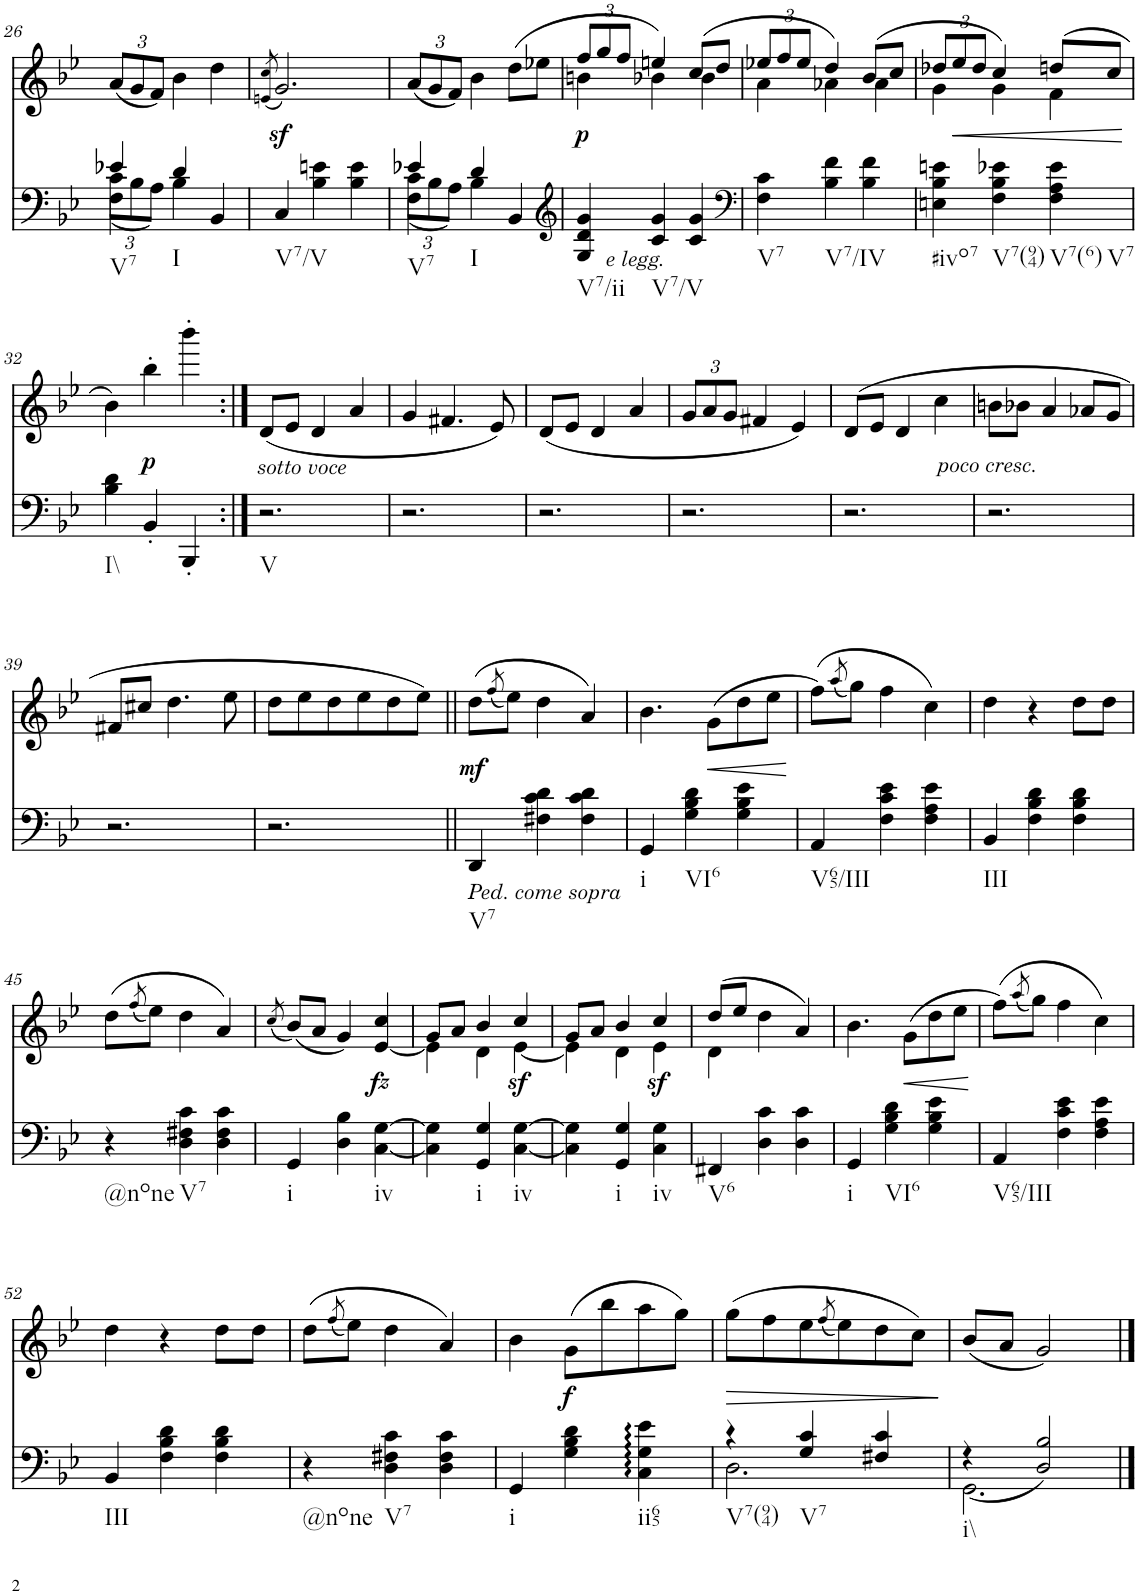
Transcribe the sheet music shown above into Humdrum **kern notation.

**kern	**kern	**dynam
*part2	*part1	*part1
*staff2	*staff1	*staff1
*I"piano	*I"piano	*
*I'Pno	*I'Pno	*
!!LO:PB:g=z
*clefF4	*clefG2	*
*k[b-e-]	*k[b-e-]	*
*g:	*g:	*
*M3/4	*M3/4	*
=26	=26	=26
*^	*	*
*	*Xbrackettup	*Xbrackettup	*
*	*^	*	*
!LO:TX:b:t=V7	!	!	!	!
4F\	(12c\L	4e-X/	(12a/L	.
.	12B-\	.	12g/	.
.	12A\J)	.	12f/J)	.
!LO:TX:b:t=I	!	!	!	!
4d/	4B-\	2ryy	4b-\	.
4BB-/	4ryy	.	4dd\	.
*v	*v	*v	*	*
=27	=27	=27
.	(8qen/ 8qcc/	.
!LO:TX:b:t=V7/V	!	!
4C/	2.gz</)	.
4B-\ 4en\	.	.
4B-\ 4e\	.	.
=28	=28	=28
*^	*	*
*	*^	*	*
!LO:TX:b:t=V7	!	!	!	!
4F\	(12c\L	4e-X/	(12a/L	.
.	12B-\	.	12g/	.
.	12A\J)	.	12f/J)	.
!LO:TX:b:t=I	!	!	!	!
4d/	4B-\	2ryy	4b-\	.
4BB-/	4ryy	.	(8dd\L	.
.	.	.	8ee-X\J	.
*v	*v	*v	*	*
=29	=29	=29
*clefG2	*	*
*	*^	*
!LO:TX:b:i:t=e legg.	!	!	!
!LO:TX:b:t=V7/ii	!	!	!
!	!	!	!LO:DY:b
4G/ 4d/ 4g/	12ff/L	4bn\	p
.	12gg/	.	.
.	12ff/J	.	.
!LO:TX:b:t=V7/V	!	!	!
4c/ 4g/	4een/)	4b-X\	.
4c/ 4g/	(8cc/L	4b-\	.
.	8dd/J	.	.
=30	=30	=30	=30
*clefF4	*	*	*
!LO:TX:b:t=V7	!	!	!
4F\ 4c\	12ee-X/L	4a\	.
.	12ff/	.	.
.	12ee-/J	.	.
!LO:TX:b:t=V7/IV	!	!	!
4B-\ 4f\	4dd/)	4a-X\	.
4B-\ 4f\	(8b-/L	4a-\	.
.	8cc/J	.	.
=31	=31	=31	=31
!LO:TX:b:t=#ivo7	!	!	!
4En\ 4B-\ 4en\	12dd-X/L	4g\	.
!	!	!	!LO:HP:b
.	12ee-/	.	<
.	12dd-/J	.	.
!LO:TX:b:t=V7(94)	!	!	!
4F\ 4B-\ 4e-X\	4cc/)	4g\	.
!LO:TX:b:t=V7(6)	!	!	!
!LO:TX:b:t=V7	!	!	!
4F\ 4A\ 4e-\	(8ddn/L	4f\	.
.	8cc/J	.	.
*	*v	*v	*
.	.	[
!!LO:LB:g=z
=32	=32	=32
!LO:TX:b:t=I\\	!	!
4B-\ 4d\	4b-\)	.
!	!	!LO:DY:b
4BB-'/	4bb-'\	p
4BBB-'/	4bbb-'\	.
=33:|!	=33:|!	=33:|!
!	!LO:TX:b:i:t=sotto voce	!
!LO:TX:b:t=V	!	!
2.r	(8d/L	.
.	8e-/J	.
.	4d/	.
.	4a/	.
=34	=34	=34
2.r	4g/	.
.	4.f#X/	.
.	8e-/)	.
=35	=35	=35
2.r	(8d/L	.
.	8e-/J	.
.	4d/	.
.	4a/	.
=36	=36	=36
2.r	12g/L	.
.	12a/	.
.	12g/J	.
.	4f#X/	.
.	4e-/)	.
=37	=37	=37
2.r	(8d/L	.
.	8e-/J	.
.	4d/	.
!	!LO:TX:b:i:t=poco cresc.	!
.	4cc\	.
=38	=38	=38
2.r	8bn\L	.
.	8b-X\J	.
.	4a/	.
.	8a-X/L	.
.	8g/J	.
!!LO:LB:g=z
=39	=39	=39
2.r	8f#X/L	.
.	8cc#X/J	.
.	4.dd\	.
.	8ee-\	.
=40	=40	=40
2.r	8dd\L	.
.	8ee-\	.
.	8dd\	.
.	8ee-\	.
.	8dd\	.
.	8ee-\J)	.
=41||	=41||	=41||
!LO:TX:b:i:t=Ped. come sopra	!	!
!LO:TX:b:t=V7	!	!
!	!	!LO:DY:b
4DD/	(8dd\L	mf
.	(8qff/	.
.	8ee-\J)	.
4F#X\ 4c\ 4d\	4dd\	.
4F#\ 4c\ 4d\	4a/)	.
=42	=42	=42
!LO:TX:b:t=i	!	!
4GG/	4.b-\	.
!LO:TX:b:t=VI6	!	!
4G\ 4B-\ 4d\	.	.
!	!	!LO:HP:b
.	(8g\L	<
4G\ 4B-\ 4e-\	8dd\	.
.	8ee-\J	.
.	.	[
=43	=43	=43
!LO:TX:b:t=V65/III	!	!
4AA/	(8ff\L)	.
.	(8qaa/	.
.	8gg\J)	.
4F\ 4c\ 4e-\	4ff\	.
4F\ 4A\ 4e-\	4cc\)	.
=44	=44	=44
!LO:TX:b:t=III	!	!
4BB-/	4dd\	.
4F\ 4B-\ 4d\	4r	.
4F\ 4B-\ 4d\	8dd\L	.
.	8dd\J	.
!!LO:LB:g=z
=45	=45	=45
!LO:TX:b:t=@none	!	!
4r	(8dd\L	.
.	(8qff/	.
.	8ee-\J)	.
!LO:TX:b:t=V7	!	!
4D\ 4F#X\ 4c\	4dd\	.
4D\ 4F#\ 4c\	4a/)	.
=46	=46	=46
.	(8qcc/	.
!LO:TX:b:t=i	!	!
4GG/	(8b-/L)	.
.	8a/J	.
4D\ 4B-\	4g/)	.
!LO:TX:b:t=iv	!	!
!	!	!LO:DY:b
[4C\ [4G\	[4e-/ 4cc/	fz
=47	=47	=47
*	*^	*
4C\] 4G\]	8g/L	4e-\]	.
.	8a/J	.	.
!LO:TX:b:t=i	!	!	!
4GG/ 4G/	4b-/	4d\	.
!LO:TX:b:t=iv	!	!	!
!	!	!	!LO:DY:b
[4C\ [4G\	4cc/	[4e-\	sf
=48	=48	=48	=48
4C\] 4G\]	8g/L	4e-\]	.
.	8a/J	.	.
!LO:TX:b:t=i	!	!	!
4GG/ 4G/	4b-/	4d\	.
!LO:TX:b:t=iv	!	!	!
!	!	!	!LO:DY:b
4C\ 4G\	4cc/	4e-\	sf
=49	=49	=49	=49
!LO:TX:b:t=V6	!	!	!
4FF#X/	(8dd/L	4d\	.
.	8ee-/J	.	.
4D\ 4c\	4dd\	2ryy	.
4D\ 4c\	4a/)	.	.
*	*v	*v	*
=50	=50	=50
!LO:TX:b:t=i	!	!
4GG/	4.b-\	.
!LO:TX:b:t=VI6	!	!
4G\ 4B-\ 4d\	.	.
!	!	!LO:HP:b
.	(8g\L	<
4G\ 4B-\ 4e-\	8dd\	.
.	8ee-\J	.
.	.	[
=51	=51	=51
!LO:TX:b:t=V65/III	!	!
4AA/	(8ff\L)	.
.	(8qaa/	.
.	8gg\J)	.
4F\ 4c\ 4e-\	4ff\	.
4F\ 4A\ 4e-\	4cc\)	.
!!LO:LB:g=z
=52	=52	=52
!LO:TX:b:t=III	!	!
4BB-/	4dd\	.
4F\ 4B-\ 4d\	4r	.
4F\ 4B-\ 4d\	8dd\L	.
.	8dd\J	.
=53	=53	=53
!LO:TX:b:t=@none	!	!
4r	(8dd\L	.
.	(8qff/	.
.	8ee-\J)	.
!LO:TX:b:t=V7	!	!
4D\ 4F#X\ 4c\	4dd\	.
4D\ 4F#\ 4c\	4a/)	.
=54	=54	=54
!LO:TX:b:t=i	!	!
4GG/	4b-\	.
!	!	!LO:DY:b
4G\ 4B-\ 4d\	(8g\L	f
.	8bb-\	.
!LO:TX:b:t=ii65	!	!
4C\ 4G\ 4e-\	8aa\	.
.	8gg\J)	.
=55	=55	=55
*^	*	*
!LO:TX:b:t=V7(94)	!	!	!
!	!	!	!LO:HP:b
4r	2.D\	(8gg\L	>
.	.	8ff\	.
!LO:TX:b:t=V7	!	!	!
4G/ 4c/	.	8ee-\	.
.	.	(8qff/	.
.	.	8ee-\)	.
4F#X/ 4c/	.	8dd\	.
.	.	8cc\J)	.
*v	*v	*	*
.	.	]
=56	=56	=56
*^	*	*
!LO:TX:b:t=i\\	!	!	!
4r	2.GG\	(8b-/L	.
.	.	8a/J	.
(2D/ 2B-/	.	2g/)	.
*v	*v	*	*
==	==	==
*-	*-	*-
